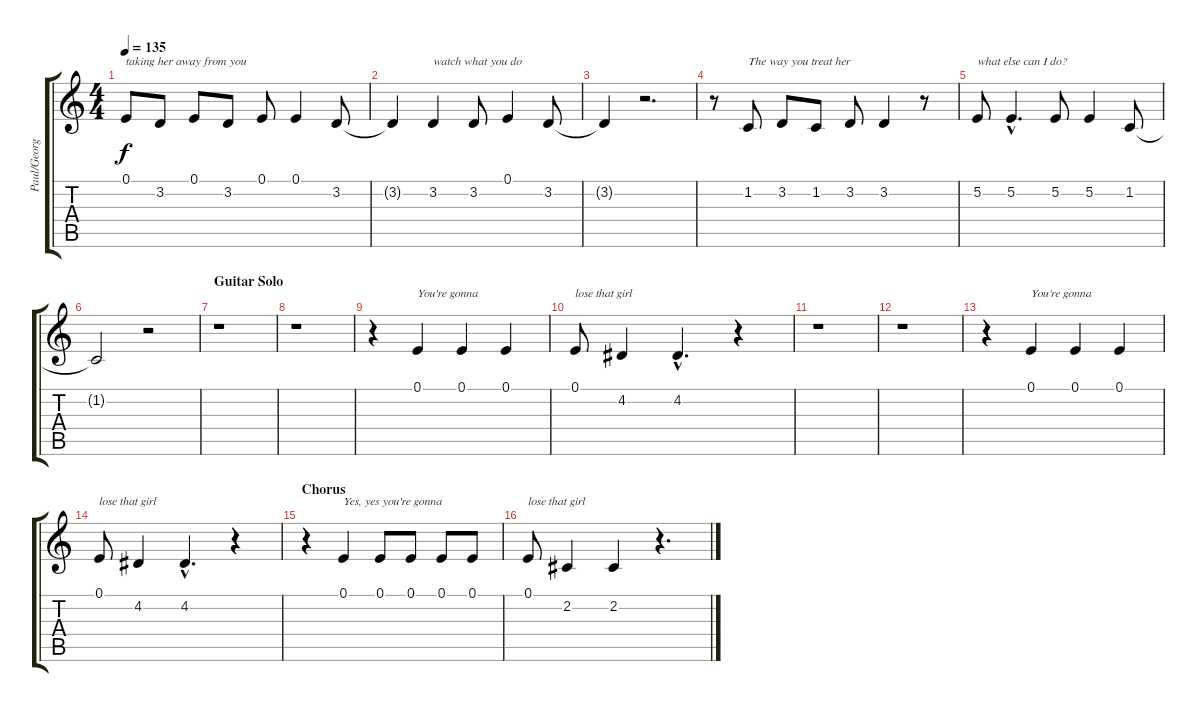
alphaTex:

\track ("Paul/George - Back Vocals" "Paul/Georg") {instrument clarinet}
\staff {score tabs}
\tuning (E4 B3 G3 D3 A2 E2) {hide}
\ts (4 4)
\tempo 135
\clef g2
\ks c
0.1.8{txt "taking her away from you" dy f} 3.2.8 0.1.8 3.2.8 0.1.8 0.1.4 3.2.8 |
3.2{t}.4 3.2.4{txt "watch what you do" volume 16} 3.2.8 0.1.4 3.2.8 |
3.2{t}.4 r.2{d} |
r.8 1.2.8{txt "The way you treat her" volume 13} 3.2.8 1.2.8 3.2.8 3.2.4 r.8 |
5.2.8{txt "what else can I do?"} 5.2{hac}.4{d} 5.2.8 5.2.4 1.2.8 |
1.2{t}.2 r.2 |
\section ("" "Guitar Solo")
r.1 |
r.1 |
r.4 0.1.4{txt "You're gonna" volume 16} 0.1.4 0.1.4 |
0.1.8{txt "lose that girl"} 4.2.4 4.2{hac}.4{d} r.4 |
r.1 |
r.1 |
r.4 0.1.4{txt "You're gonna"} 0.1.4 0.1.4 |
0.1.8{txt "lose that girl"} 4.2.4 4.2{hac}.4{d} r.4 |
\section ("" "Chorus")
r.4 0.1.4{txt "Yes, yes you're gonna"} 0.1.8 0.1.8 0.1.8 0.1.8 |
0.1.8{txt "lose that girl"} 2.2.4 2.2.4 r.4{d}
